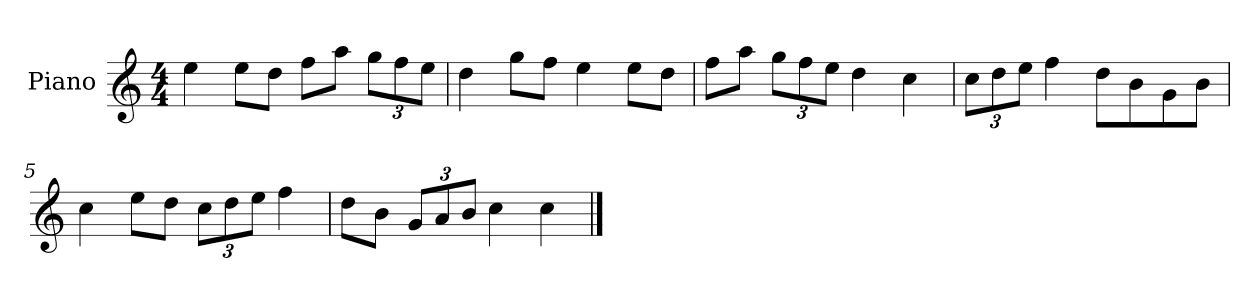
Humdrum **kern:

**kern
*part1
*staff1
*I"Piano
*I'P-no
*clefG2
*k[]
*M4/4
*MM90
=1
4ee\
8ee\L
8dd\J
8ff\L
8aa\J
*Xbrackettup
12gg\L
12ff\
12ee\J
=2
4dd\
8gg\L
8ff\J
4ee\
8ee\L
8dd\J
=3
8ff\L
8aa\J
12gg\L
12ff\
12ee\J
4dd\
4cc\
=4
12cc\L
12dd\
12ee\J
4ff\
8dd\L
8b\
8g\
8b\J
=5
4cc\
8ee\L
8dd\J
12cc\L
12dd\
12ee\J
4ff\
!!LO:LB:g=z
=6
8dd\L
8b\J
12g/L
12a/
12b/J
4cc\
4cc\
==
*-
